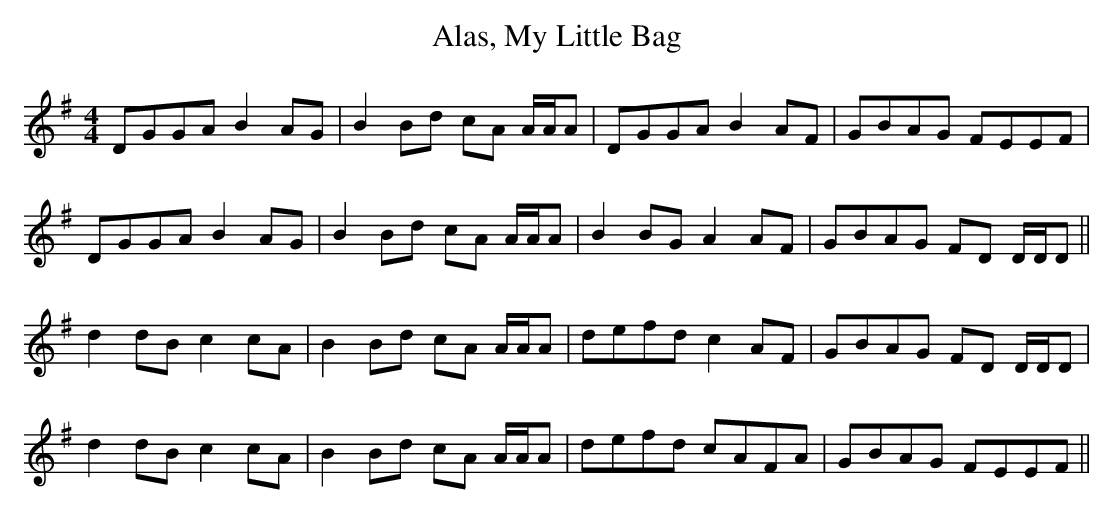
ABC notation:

X:1
T: Alas, My Little Bag
M: 4/4
L: 1/8
K: Gmaj
DGGA B2AG|B2Bd cA A/A/A|DGGA B2AF|GBAG FEEF|
DGGA B2AG|B2Bd cA A/A/A|B2BG A2AF|GBAG FD D/D/D||
d2dB c2cA|B2Bd cA A/A/A|defd c2AF|GBAG FD D/D/D|
d2dB c2cA|B2Bd cA A/A/A|defd cAFA|GBAG FEEF||
